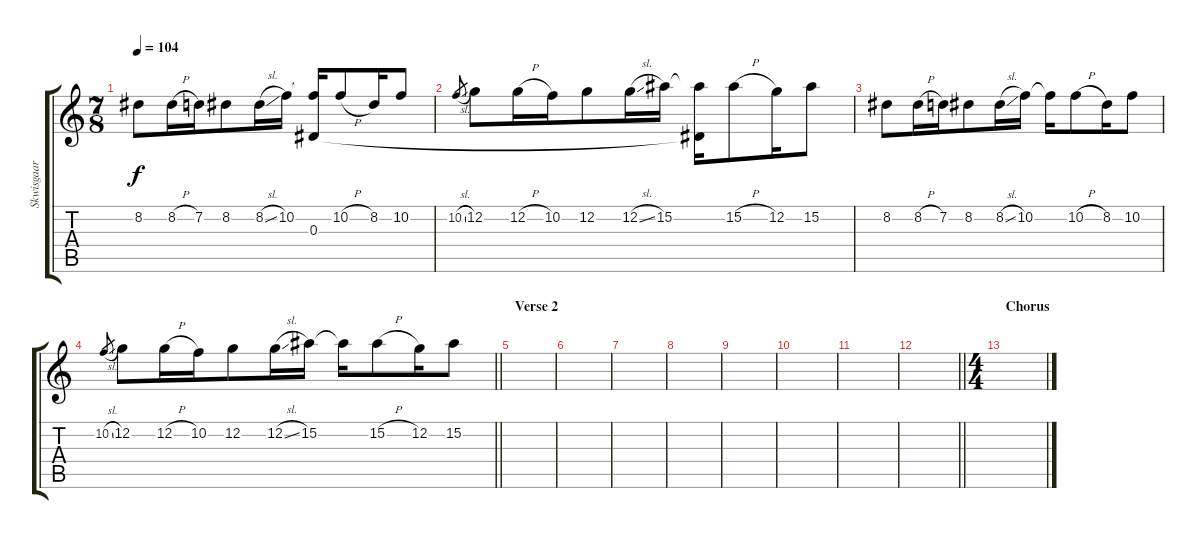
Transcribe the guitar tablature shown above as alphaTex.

\track ("Skwisgaar Skwigelf (Fill Guitar)" "Skwisgaar ") {instrument distortionguitar}
\staff {score tabs}
\tuning (C4 G3 Eb3 Bb2 F2 C2) {hide}
\ts (7 8)
\tempo 104
\clef g2
\ks c
8.2.8{dy f} 8.2{h}.16 7.2.16 8.2.8 8.2{sl}.16 10.2.16 (10.2{t} 0.3).16 10.2{h}.8 8.2.16 10.2.8 |
10.2{sl}.8{gr} 12.2.8 12.2{h}.16 10.2.16 12.2.8 12.2{sl}.16 15.2.16 (15.2{t} 0.3{t}).16 15.2{h}.8 12.2.16 15.2.8 |
8.2.8 8.2{h}.16 7.2.16 8.2.8 8.2{sl}.16 10.2.16 10.2{t}.16 10.2{h}.8 8.2.16 10.2.8 |
\barLineRight lightlight
10.2{sl}.8{gr} 12.2.8 12.2{h}.16 10.2.16 12.2.8 12.2{sl}.16 15.2.16 15.2{t}.16 15.2{h}.8 12.2.16 15.2.8 |
\section ("" "Verse 2")
|
|
|
|
|
|
|
\barLineRight lightlight
|
\ts (4 4)
\section ("" "Chorus")
